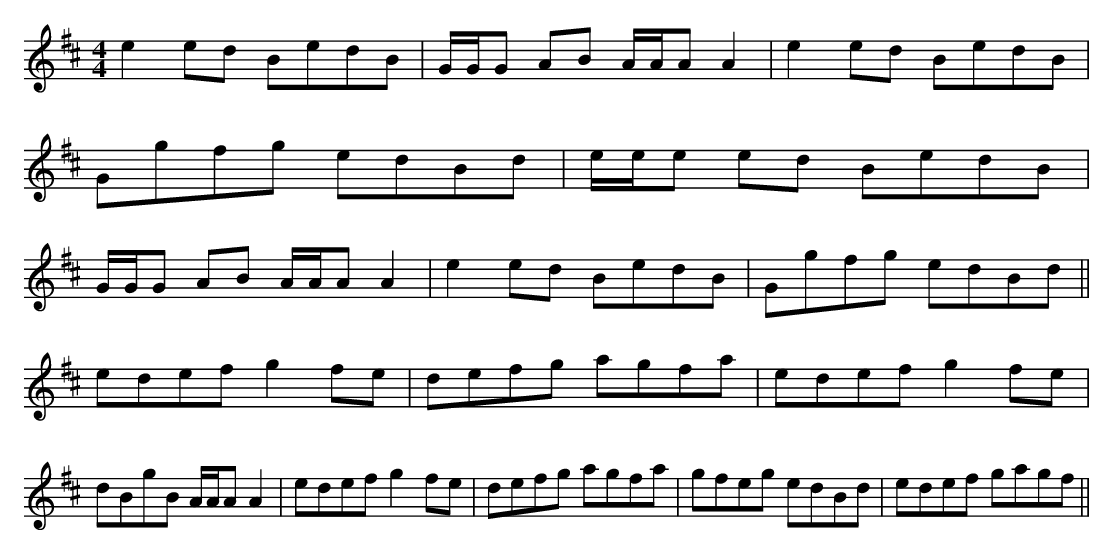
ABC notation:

X:1
M:4/4
K:Amix
e2ed BedB|G/G/G AB A/A/A A2|e2ed BedB|Ggfg edBd|e/e/e ed BedB|G/G/G AB A/A/A A2|e2ed BedB|Ggfg edBd||
edef g2fe|defg agfa|edef g2fe|dBgB A/A/A A2|edef g2fe|defg agfa|gfeg edBd|edef gagf||
